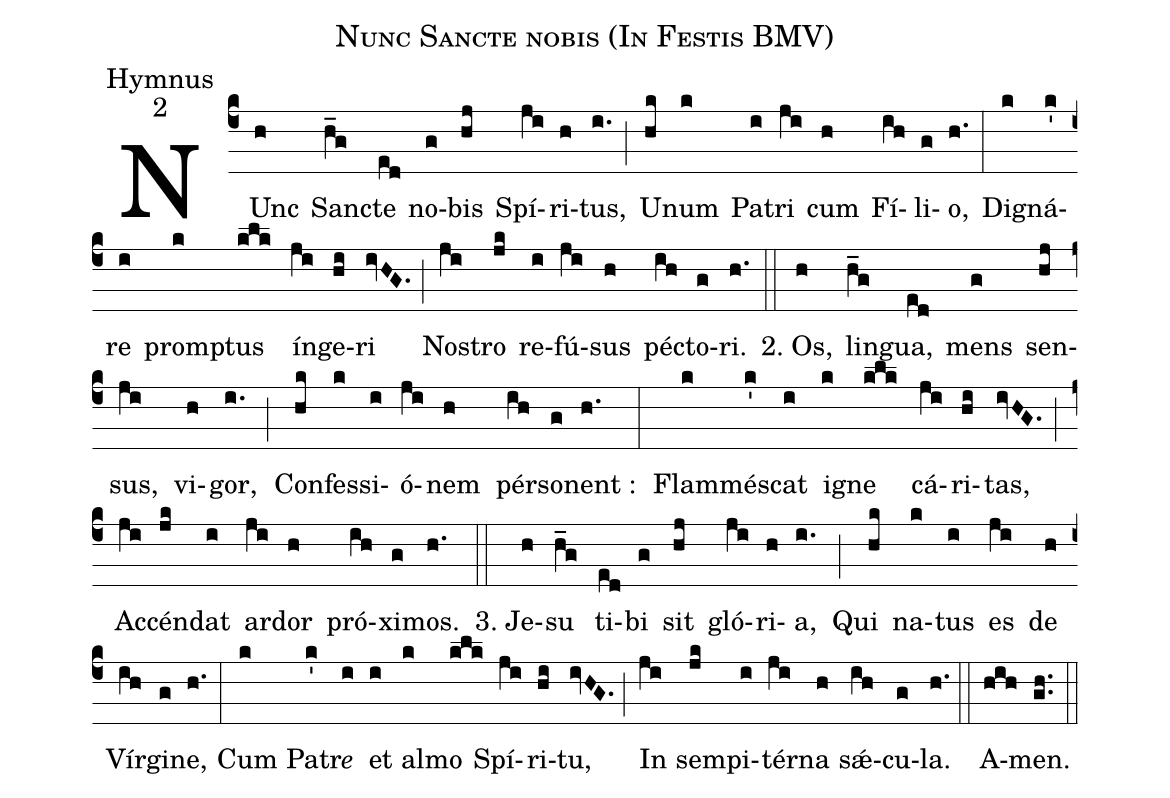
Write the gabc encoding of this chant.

name:Nunc Sancte nobis (In Festis BMV);
office-part:Hymnus;
mode:2;
%%
(c4)NUnc(h) San(h_g)cte(ed) no(g)bis(hj) Spí(ji)ri(h)tus,(i.) (;)
U(hk)num(k) Pa(i)tri(ji) cum(h) Fí(ih)li(g)o,(h.) (:)
Di(k)gná(k')re(i) prom(k)ptus(klk) ín(ji)ge(hi)ri(ivHG.) (;)
No(ji)stro(jk) re(i)fú(ji)sus(h) pé(ih)cto(g)ri.(h.) (::)

2.~Os,(h) lin(h_g)gua,(ed) mens(g) sen(hj)sus,(ji) vi(h)gor,(i.) (;)
Con(hk)fes(k)si(i)ó(ji)nem(h) pér(ih)so(g)nent~:(h.) (:)
Flam(k)mé(k')scat(i) i(k)gne(klk) cá(ji)ri(hi)tas,(ivHG.) (;)
Ac(ji)cén(jk)dat(i) ar(ji)dor(h) pró(ih)xi(g)mos.(h.) (::)

3.~Je(h)su(h_g) ti(ed)bi(g) sit(hj) gló(ji)ri(h)a,(i.) (;)
Qui(hk) na(k)tus(i) es(ji) de(h) Vír(ih)gi(g)ne,(h.) (:)
Cum(k) Pa(k')tr<i>e</i>(i) et(i) al(k)mo(klk) Spí(ji)ri(hi)tu,(ivHG.) (;)
In(ji) sem(jk)pi(i)tér(ji)na(h) sǽ(ih)cu(g)la.(h.) (::)

A(hih)men.(gh..) (::)
